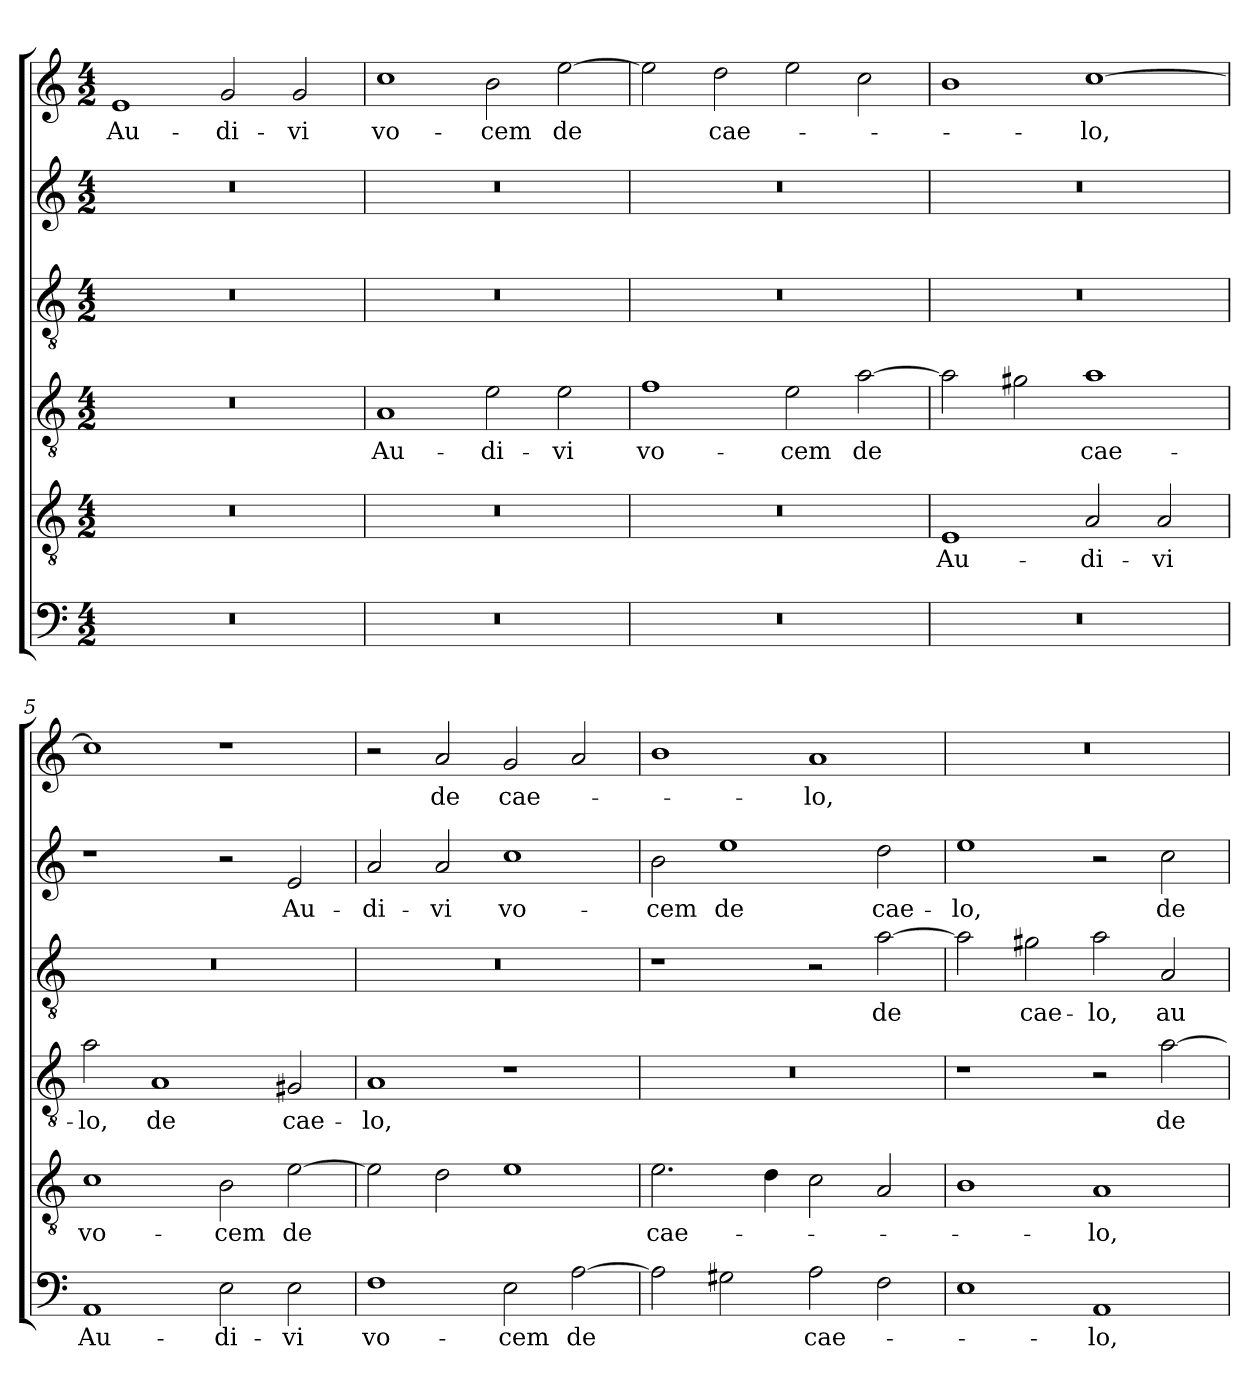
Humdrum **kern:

**kern	**text	**kern	**text	**kern	**text	**kern	**text	**kern	**text	**kern	**text
*part6	*part6	*part5	*part5	*part4	*part4	*part3	*part3	*part2	*part2	*part1	*part1
*staff6	*staff6	*staff5	*staff5	*staff4	*staff4	*staff3	*staff3	*staff2	*staff2	*staff1	*staff1
*clefF4	*	*clefGv2	*	*clefGv2	*	*clefGv2	*	*clefG2	*	*clefG2	*
*k[]	*	*k[]	*	*k[]	*	*k[]	*	*k[]	*	*k[]	*
*C:	*	*C:	*	*C:	*	*C:	*	*C:	*	*C:	*
*M4/2	*	*M4/2	*	*M4/2	*	*M4/2	*	*M4/2	*	*M4/2	*
=1	=1	=1	=1	=1	=1	=1	=1	=1	=1	=1	=1
!	!	!	!	!	!	!	!	!	!	!	!LO:LY:b
0r	.	0r	.	0r	.	0r	.	0r	.	1e	Au-
!	!	!	!	!	!	!	!	!	!	!	!LO:LY:b
.	.	.	.	.	.	.	.	.	.	2g/	-di-
!	!	!	!	!	!	!	!	!	!	!	!LO:LY:b
.	.	.	.	.	.	.	.	.	.	2g/	-vi
=2	=2	=2	=2	=2	=2	=2	=2	=2	=2	=2	=2
!	!	!	!	!	!LO:LY:b	!	!	!	!	!	!LO:LY:b
0r	.	0r	.	1A	Au-	0r	.	0r	.	1cc	vo-
!	!	!	!	!	!LO:LY:b	!	!	!	!	!	!LO:LY:b
.	.	.	.	2e\	-di-	.	.	.	.	2b\	-cem
!	!	!	!	!	!LO:LY:b	!	!	!	!	!	!LO:LY:b
.	.	.	.	2e\	-vi	.	.	.	.	[2ee\	de
=3	=3	=3	=3	=3	=3	=3	=3	=3	=3	=3	=3
!	!	!	!	!	!LO:LY:b	!	!	!	!	!	!
0r	.	0r	.	1f	vo-	0r	.	0r	.	2ee\]	.
!	!	!	!	!	!	!	!	!	!	!	!LO:LY:b
.	.	.	.	.	.	.	.	.	.	2dd\	cae-
!	!	!	!	!	!LO:LY:b	!	!	!	!	!	!
.	.	.	.	2e\	-cem	.	.	.	.	2ee\	.
!	!	!	!	!	!LO:LY:b	!	!	!	!	!	!
.	.	.	.	[2a\	de	.	.	.	.	2cc\	.
=4	=4	=4	=4	=4	=4	=4	=4	=4	=4	=4	=4
!	!	!	!LO:LY:b	!	!	!	!	!	!	!	!
0r	.	1E	Au-	2a\]	.	0r	.	0r	.	1b	.
.	.	.	.	2g#X\	.	.	.	.	.	.	.
!	!	!	!LO:LY:b	!	!LO:LY:b	!	!	!	!	!	!LO:LY:b
.	.	2A/	-di-	1a	cae-	.	.	.	.	[1cc	-lo,
!	!	!	!LO:LY:b	!	!	!	!	!	!	!	!
.	.	2A/	-vi	.	.	.	.	.	.	.	.
=5	=5	=5	=5	=5	=5	=5	=5	=5	=5	=5	=5
!	!LO:LY:b	!	!LO:LY:b	!	!LO:LY:b	!	!	!	!	!	!
1AA	Au-	1c	vo-	2a\	-lo,	0r	.	1r	.	1cc]	.
!	!	!	!	!	!LO:LY:b	!	!	!	!	!	!
.	.	.	.	1A	de	.	.	.	.	.	.
!	!LO:LY:b	!	!LO:LY:b	!	!	!	!	!	!	!	!
2E\	-di-	2B\	-cem	.	.	.	.	2r	.	1r	.
!	!LO:LY:b	!	!LO:LY:b	!	!LO:LY:b	!	!	!	!LO:LY:b	!	!
2E\	-vi	[2e\	de	2G#X/	cae-	.	.	2e/	Au-	.	.
=6	=6	=6	=6	=6	=6	=6	=6	=6	=6	=6	=6
!	!LO:LY:b	!	!	!	!LO:LY:b	!	!	!	!LO:LY:b	!	!
1F	vo-	2e\]	.	1A	-lo,	0r	.	2a/	-di-	2r	.
!	!	!	!	!	!	!	!	!	!LO:LY:b	!	!LO:LY:b
.	.	2d\	.	.	.	.	.	2a/	-vi	2a/	de
!	!LO:LY:b	!	!	!	!	!	!	!	!LO:LY:b	!	!LO:LY:b
2E\	-cem	1e	.	1r	.	.	.	1cc	vo-	2g/	cae-
!	!LO:LY:b	!	!	!	!	!	!	!	!	!	!
[2A\	de	.	.	.	.	.	.	.	.	2a/	.
!!LO:LB:g=z
=7	=7	=7	=7	=7	=7	=7	=7	=7	=7	=7	=7
!	!	!	!LO:LY:b	!	!	!	!	!	!LO:LY:b	!	!
2A\]	.	2.e\	cae-	0r	.	1r	.	2b\	-cem	1b	.
!	!	!	!	!	!	!	!	!	!LO:LY:b	!	!
2G#X\	.	.	.	.	.	.	.	1ee	de	.	.
.	.	4d\	.	.	.	.	.	.	.	.	.
!	!LO:LY:b	!	!	!	!	!	!	!	!	!	!LO:LY:b
2A\	cae-	2c\	.	.	.	2r	.	.	.	1a	-lo,
!	!	!	!	!	!	!	!LO:LY:b	!	!LO:LY:b	!	!
2F\	.	2A/	.	.	.	[2a\	de	2dd\	cae-	.	.
=8	=8	=8	=8	=8	=8	=8	=8	=8	=8	=8	=8
!	!	!	!	!	!	!	!	!	!LO:LY:b	!	!
1E	.	1B	.	1r	.	2a\]	.	1ee	-lo,	0r	.
!	!	!	!	!	!	!	!LO:LY:b	!	!	!	!
.	.	.	.	.	.	2g#X\	cae-	.	.	.	.
!	!LO:LY:b	!	!LO:LY:b	!	!	!	!LO:LY:b	!	!	!	!
1AA	-lo,	1A	-lo,	2r	.	2a\	-lo,	2r	.	.	.
!	!	!	!	!	!LO:LY:b	!	!LO:LY:b	!	!LO:LY:b	!	!
.	.	.	.	[2a\	de	2A/	au-	2cc\	de	.	.
=	=	=	=	=	=	=	=	=	=	=	=
*-	*-	*-	*-	*-	*-	*-	*-	*-	*-	*-	*-
